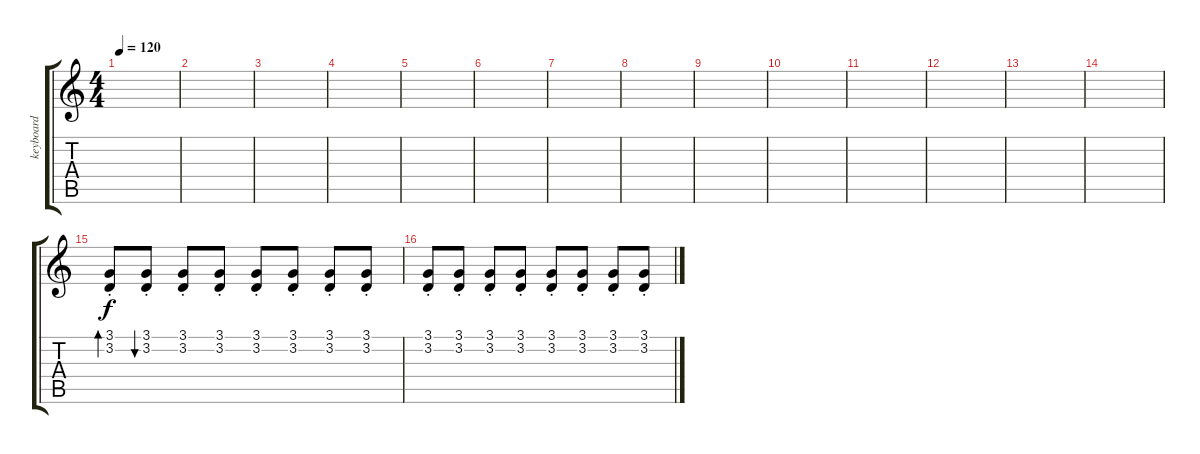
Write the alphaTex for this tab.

\track ("keyboard" "keyboard") {instrument fiddle}
\staff {score tabs}
\tuning (E4 B3 G3 D3 A2 E2) {hide}
\ts (4 4)
\tempo 120
\clef g2
\ks c
|
|
|
|
|
|
|
|
|
|
|
|
|
|
(3.1{st} 3.2{st}).8{bd 60} (3.1{st} 3.2{st}).8{bu 60} (3.1{st} 3.2{st}).8 (3.1{st} 3.2{st}).8 (3.1{st} 3.2{st}).8 (3.1{st} 3.2{st}).8 (3.1{st} 3.2{st}).8 (3.1{st} 3.2{st}).8 |
(3.1{st} 3.2{st}).8 (3.1{st} 3.2{st}).8 (3.1{st} 3.2{st}).8 (3.1{st} 3.2{st}).8 (3.1{st} 3.2{st}).8 (3.1{st} 3.2{st}).8 (3.1{st} 3.2{st}).8 (3.1{st} 3.2{st}).8
